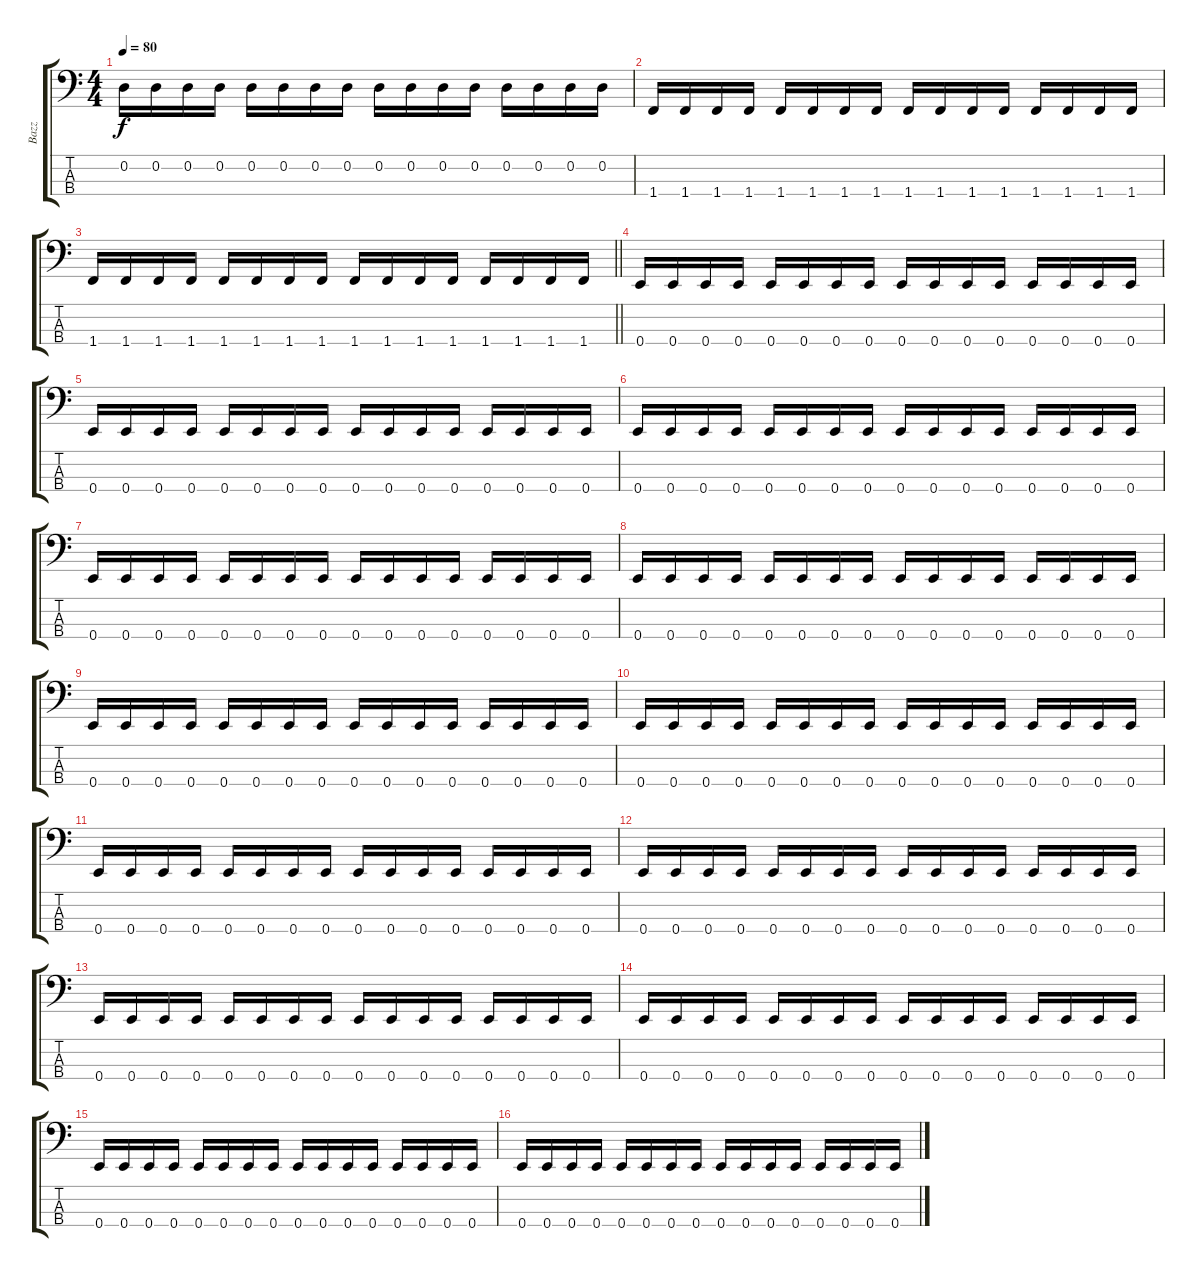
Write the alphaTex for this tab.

\track ("Bazz" "Bazz") {instrument electricbasspick}
\staff {score tabs}
\tuning (G2 D2 A1 E1) {hide}
\ts (4 4)
\tempo 80
\clef f4
\ks c
0.2.16{dy f} 0.2.16 0.2.16 0.2.16 0.2.16 0.2.16 0.2.16 0.2.16 0.2.16 0.2.16 0.2.16 0.2.16 0.2.16 0.2.16 0.2.16 0.2.16 |
1.4.16 1.4.16 1.4.16 1.4.16 1.4.16 1.4.16 1.4.16 1.4.16 1.4.16 1.4.16 1.4.16 1.4.16 1.4.16 1.4.16 1.4.16 1.4.16 |
\barLineRight lightlight
1.4.16 1.4.16 1.4.16 1.4.16 1.4.16 1.4.16 1.4.16 1.4.16 1.4.16 1.4.16 1.4.16 1.4.16 1.4.16 1.4.16 1.4.16 1.4.16 |
\section ("" "")
0.4.16 0.4.16 0.4.16 0.4.16 0.4.16 0.4.16 0.4.16 0.4.16 0.4.16 0.4.16 0.4.16 0.4.16 0.4.16 0.4.16 0.4.16 0.4.16 |
0.4.16 0.4.16 0.4.16 0.4.16 0.4.16 0.4.16 0.4.16 0.4.16 0.4.16 0.4.16 0.4.16 0.4.16 0.4.16 0.4.16 0.4.16 0.4.16 |
0.4.16 0.4.16 0.4.16 0.4.16 0.4.16 0.4.16 0.4.16 0.4.16 0.4.16 0.4.16 0.4.16 0.4.16 0.4.16 0.4.16 0.4.16 0.4.16 |
0.4.16 0.4.16 0.4.16 0.4.16 0.4.16 0.4.16 0.4.16 0.4.16 0.4.16 0.4.16 0.4.16 0.4.16 0.4.16 0.4.16 0.4.16 0.4.16 |
0.4.16 0.4.16 0.4.16 0.4.16 0.4.16 0.4.16 0.4.16 0.4.16 0.4.16 0.4.16 0.4.16 0.4.16 0.4.16 0.4.16 0.4.16 0.4.16 |
0.4.16 0.4.16 0.4.16 0.4.16 0.4.16 0.4.16 0.4.16 0.4.16 0.4.16 0.4.16 0.4.16 0.4.16 0.4.16 0.4.16 0.4.16 0.4.16 |
0.4.16 0.4.16 0.4.16 0.4.16 0.4.16 0.4.16 0.4.16 0.4.16 0.4.16 0.4.16 0.4.16 0.4.16 0.4.16 0.4.16 0.4.16 0.4.16 |
0.4.16 0.4.16 0.4.16 0.4.16 0.4.16 0.4.16 0.4.16 0.4.16 0.4.16 0.4.16 0.4.16 0.4.16 0.4.16 0.4.16 0.4.16 0.4.16 |
0.4.16 0.4.16 0.4.16 0.4.16 0.4.16 0.4.16 0.4.16 0.4.16 0.4.16 0.4.16 0.4.16 0.4.16 0.4.16 0.4.16 0.4.16 0.4.16 |
0.4.16 0.4.16 0.4.16 0.4.16 0.4.16 0.4.16 0.4.16 0.4.16 0.4.16 0.4.16 0.4.16 0.4.16 0.4.16 0.4.16 0.4.16 0.4.16 |
0.4.16 0.4.16 0.4.16 0.4.16 0.4.16 0.4.16 0.4.16 0.4.16 0.4.16 0.4.16 0.4.16 0.4.16 0.4.16 0.4.16 0.4.16 0.4.16 |
0.4.16 0.4.16 0.4.16 0.4.16 0.4.16 0.4.16 0.4.16 0.4.16 0.4.16 0.4.16 0.4.16 0.4.16 0.4.16 0.4.16 0.4.16 0.4.16 |
0.4.16 0.4.16 0.4.16 0.4.16 0.4.16 0.4.16 0.4.16 0.4.16 0.4.16 0.4.16 0.4.16 0.4.16 0.4.16 0.4.16 0.4.16 0.4.16
